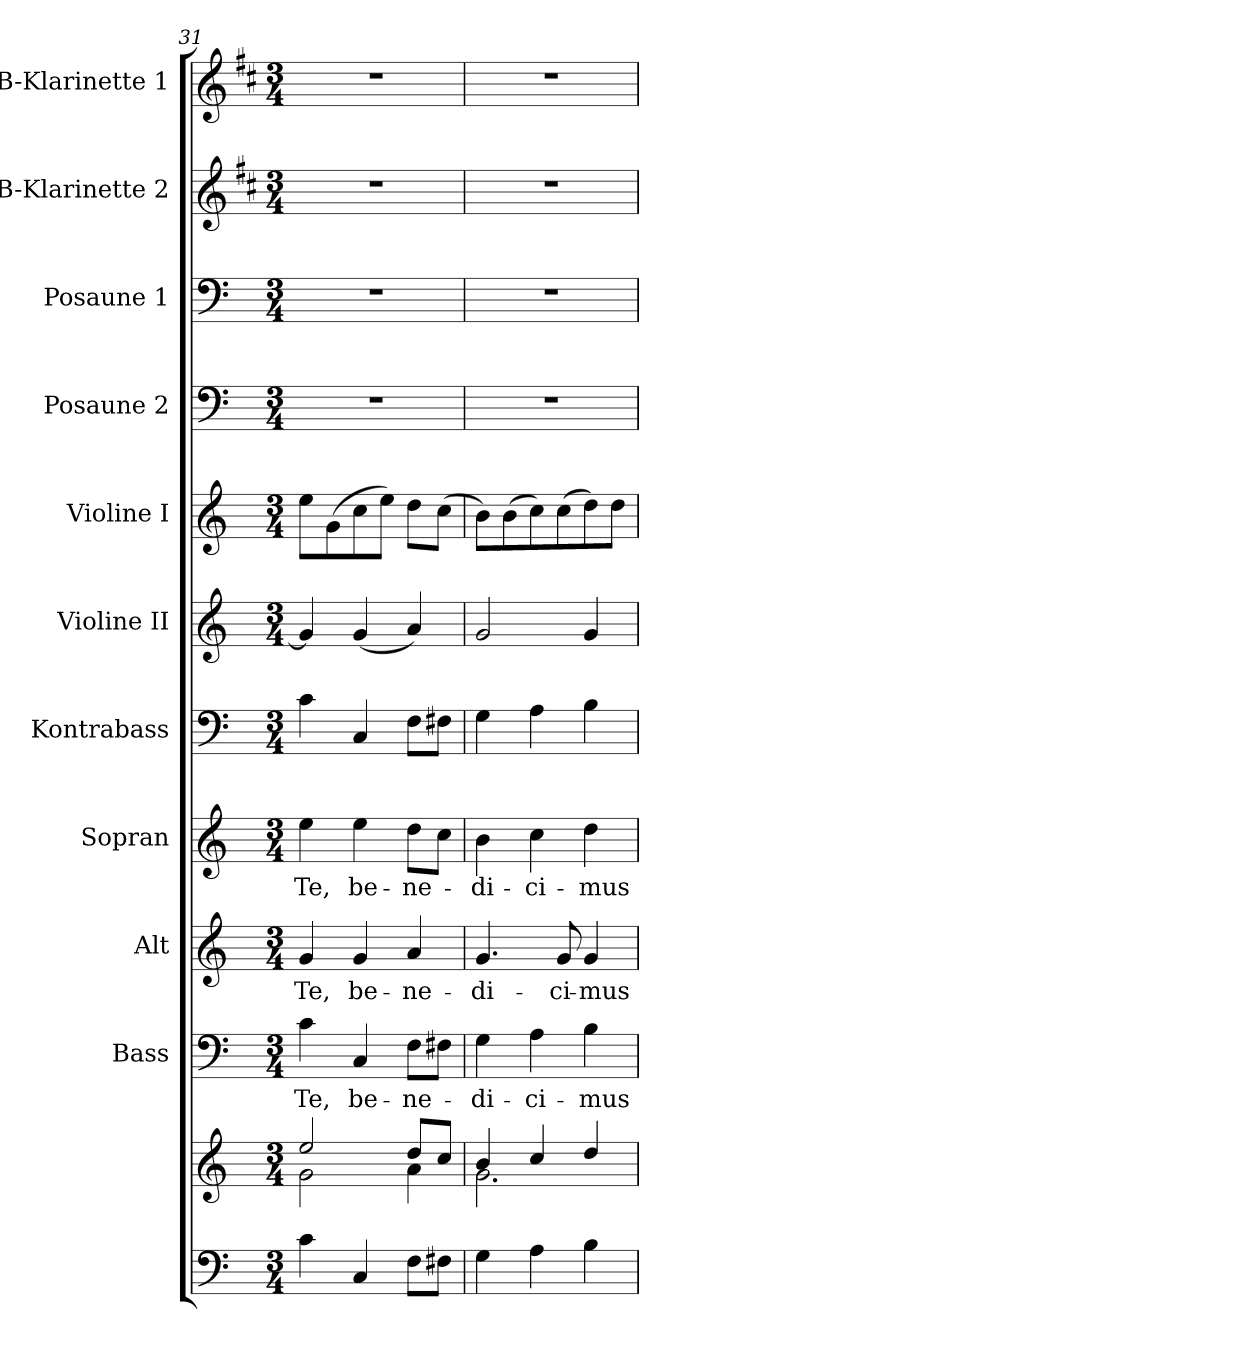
**kern	**kern	**kern	**text	**kern	**text	**kern	**text	**kern	**kern	**kern	**kern	**kern	**kern	**kern
*part11	*part11	*part10	*part10	*part9	*part9	*part8	*part8	*part7	*part6	*part5	*part4	*part3	*part2	*part1
*staff12	*staff11	*staff10	*staff10	*staff9	*staff9	*staff8	*staff8	*staff7	*staff6	*staff5	*staff4	*staff3	*staff2	*staff1
*	*	*I"Bass	*	*I"Alt	*	*I"Sopran	*	*I"Kontrabass	*I"Violine II	*I"Violine I	*I"Posaune 2	*I"Posaune 1	*I"B-Klarinette 2	*I"B-Klarinette 1
*	*	*I'B.	*	*I'A.	*	*I'S.	*	*I'Kb.	*I'Vl. II	*I'Vl. I	*I'Pos. 2	*I'Pos. 1	*I'B Kl. 2	*I'B Kl. 1
*clefF4	*clefG2	*clefF4	*	*clefG2	*	*clefG2	*	*clefF4	*clefG2	*clefG2	*clefF4	*clefF4	*clefG2	*clefG2
*	*	*	*	*	*	*	*	*ITrd7c12	*	*	*	*	*ITrd1c2	*ITrd1c2
*k[]	*k[]	*k[]	*	*k[]	*	*k[]	*	*k[]	*k[]	*k[]	*k[]	*k[]	*k[]	*k[]
*C:	*C:	*C:	*	*C:	*	*C:	*	*C:	*C:	*C:	*C:	*C:	*C:	*C:
*M3/4	*M3/4	*M3/4	*	*M3/4	*	*M3/4	*	*M3/4	*M3/4	*M3/4	*M3/4	*M3/4	*M3/4	*M3/4
=31	=31	=31	=31	=31	=31	=31	=31	=31	=31	=31	=31	=31	=31	=31
*	*^	*	*	*	*	*	*	*	*	*	*	*	*	*
!	!	!	!	!LO:LY:b	!	!LO:LY:b	!	!LO:LY:b	!	!	!	!	!	!	!
4c\	2ee/	2g\	4c\	Te,	4g/	Te,	4ee\	Te,	4C\	4g/]	8ee\L	2.r	2.r	2.r	2.r
.	.	.	.	.	.	.	.	.	.	.	(>8g\	.	.	.	.
!	!	!	!	!LO:LY:b	!	!LO:LY:b	!	!LO:LY:b	!	!	!	!	!	!	!
4C/	.	.	4C/	be-	4g/	be-	4ee\	be-	4CC/	(<4g/	8cc\	.	.	.	.
.	.	.	.	.	.	.	.	.	.	.	8ee\J)	.	.	.	.
!	!	!	!	!LO:LY:b	!	!LO:LY:b	!	!LO:LY:b	!	!	!	!	!	!	!
8F\L	8dd/L	4a\	8F\L	-ne-	4a/	-ne-	8dd\L	-ne-	8FF\L	4a/)	8dd\L	.	.	.	.
8F#X\J	8cc/J	.	8F#X\J	.	.	.	8cc\J	.	8FF#X\J	.	(>8cc\J	.	.	.	.
!!LO:PB:g=z
=32	=32	=32	=32	=32	=32	=32	=32	=32	=32	=32	=32	=32	=32	=32	=32
!	!	!	!	!LO:LY:b	!	!LO:LY:b	!	!LO:LY:b	!	!	!	!	!	!	!
4G\	4b/	2.g\	4G\	-di-	4.g/	-di-	4b\	-di-	4GG\	2g/	8b\L)	2.r	2.r	2.r	2.r
.	.	.	.	.	.	.	.	.	.	.	(>8b\	.	.	.	.
!	!	!	!	!LO:LY:b	!	!	!	!LO:LY:b	!	!	!	!	!	!	!
4A\	4cc/	.	4A\	-ci-	.	.	4cc\	-ci-	4AA\	.	8cc\)	.	.	.	.
!	!	!	!	!	!	!LO:LY:b	!	!	!	!	!	!	!	!	!
.	.	.	.	.	8g/	-ci-	.	.	.	.	(>8cc\	.	.	.	.
!	!	!	!	!LO:LY:b	!	!LO:LY:b	!	!LO:LY:b	!	!	!	!	!	!	!
4B\	4dd/	.	4B\	-mus	4g/	-mus	4dd\	-mus	4BB\	4g/	8dd\)	.	.	.	.
.	.	.	.	.	.	.	.	.	.	.	8dd\J	.	.	.	.
*	*v	*v	*	*	*	*	*	*	*	*	*	*	*	*	*
=	=	=	=	=	=	=	=	=	=	=	=	=	=	=
*-	*-	*-	*-	*-	*-	*-	*-	*-	*-	*-	*-	*-	*-	*-
